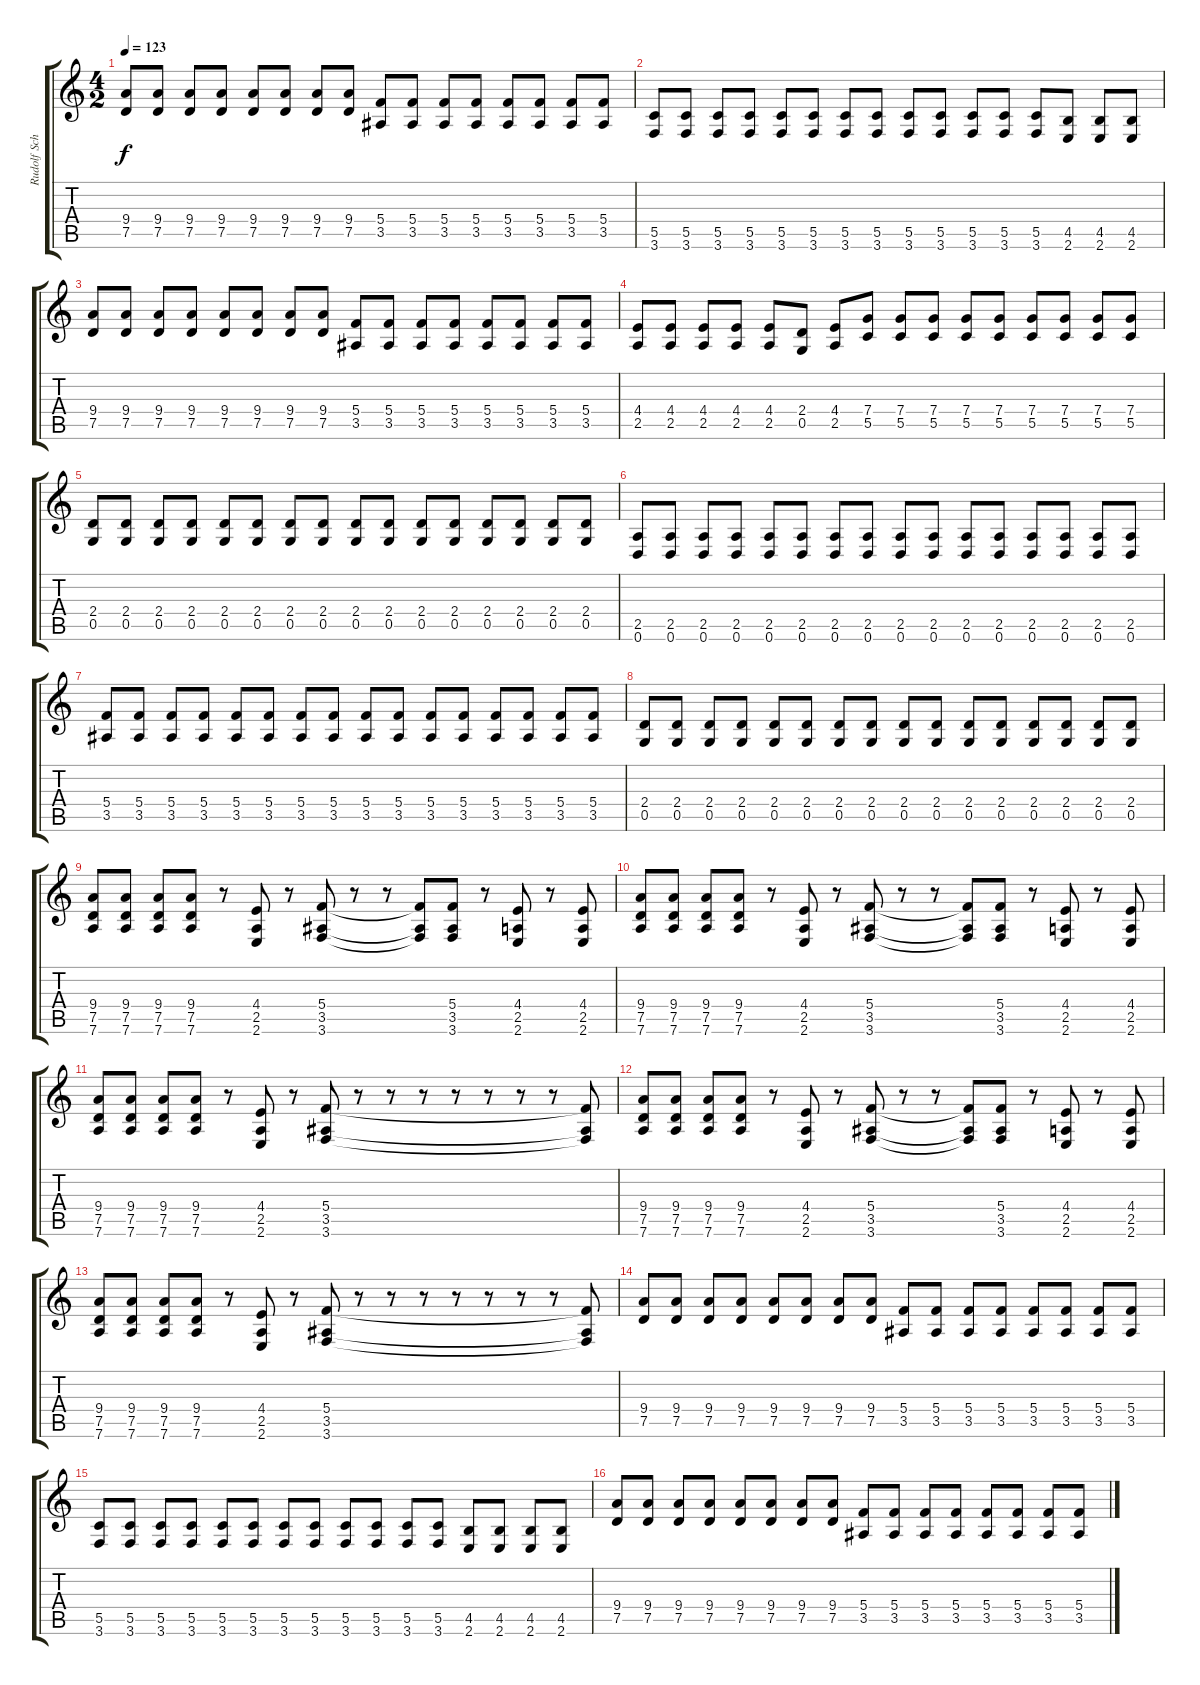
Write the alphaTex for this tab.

\track ("Rudolf Schenker" "Rudolf Sch") {instrument distortionguitar}
\staff {score tabs}
\tuning (D4 A3 F3 C3 G2 D2) {hide}
\ts (4 2)
\tempo 123
\clef g2
\ks c
(9.4 7.5).8{dy f} (9.4 7.5).8 (9.4 7.5).8 (9.4 7.5).8 (9.4 7.5).8 (9.4 7.5).8 (9.4 7.5).8 (9.4 7.5).8 (5.4 3.5).8 (5.4 3.5).8 (5.4 3.5).8 (5.4 3.5).8 (5.4 3.5).8 (5.4 3.5).8 (5.4 3.5).8 (5.4 3.5).8 |
(5.5 3.6).8 (5.5 3.6).8 (5.5 3.6).8 (5.5 3.6).8 (5.5 3.6).8 (5.5 3.6).8 (5.5 3.6).8 (5.5 3.6).8 (5.5 3.6).8 (5.5 3.6).8 (5.5 3.6).8 (5.5 3.6).8 (5.5 3.6).8 (4.5 2.6).8 (4.5 2.6).8 (4.5 2.6).8 |
(9.4 7.5).8 (9.4 7.5).8 (9.4 7.5).8 (9.4 7.5).8 (9.4 7.5).8 (9.4 7.5).8 (9.4 7.5).8 (9.4 7.5).8 (5.4 3.5).8 (5.4 3.5).8 (5.4 3.5).8 (5.4 3.5).8 (5.4 3.5).8 (5.4 3.5).8 (5.4 3.5).8 (5.4 3.5).8 |
(4.4 2.5).8 (4.4 2.5).8 (4.4 2.5).8 (4.4 2.5).8 (4.4 2.5).8 (2.4 0.5).8 (4.4 2.5).8 (7.4 5.5).8 (7.4 5.5).8 (7.4 5.5).8 (7.4 5.5).8 (7.4 5.5).8 (7.4 5.5).8 (7.4 5.5).8 (7.4 5.5).8 (7.4 5.5).8 |
(2.4 0.5).8 (2.4 0.5).8 (2.4 0.5).8 (2.4 0.5).8 (2.4 0.5).8 (2.4 0.5).8 (2.4 0.5).8 (2.4 0.5).8 (2.4 0.5).8 (2.4 0.5).8 (2.4 0.5).8 (2.4 0.5).8 (2.4 0.5).8 (2.4 0.5).8 (2.4 0.5).8 (2.4 0.5).8 |
(2.5 0.6).8 (2.5 0.6).8 (2.5 0.6).8 (2.5 0.6).8 (2.5 0.6).8 (2.5 0.6).8 (2.5 0.6).8 (2.5 0.6).8 (2.5 0.6).8 (2.5 0.6).8 (2.5 0.6).8 (2.5 0.6).8 (2.5 0.6).8 (2.5 0.6).8 (2.5 0.6).8 (2.5 0.6).8 |
(5.4 3.5).8 (5.4 3.5).8 (5.4 3.5).8 (5.4 3.5).8 (5.4 3.5).8 (5.4 3.5).8 (5.4 3.5).8 (5.4 3.5).8 (5.4 3.5).8 (5.4 3.5).8 (5.4 3.5).8 (5.4 3.5).8 (5.4 3.5).8 (5.4 3.5).8 (5.4 3.5).8 (5.4 3.5).8 |
(2.4 0.5).8 (2.4 0.5).8 (2.4 0.5).8 (2.4 0.5).8 (2.4 0.5).8 (2.4 0.5).8 (2.4 0.5).8 (2.4 0.5).8 (2.4 0.5).8 (2.4 0.5).8 (2.4 0.5).8 (2.4 0.5).8 (2.4 0.5).8 (2.4 0.5).8 (2.4 0.5).8 (2.4 0.5).8 |
(9.4 7.5 7.6).8 (9.4 7.5 7.6).8 (9.4 7.5 7.6).8 (9.4 7.5 7.6).8 r.8 (4.4 2.5 2.6).8 r.8 (5.4 3.5 3.6).8 r.8 r.8 (5.4{t} 3.5{t} 3.6{t}).8 (5.4 3.5 3.6).8 r.8 (4.4 2.5 2.6).8 r.8 (4.4 2.5 2.6).8 |
(9.4 7.5 7.6).8 (9.4 7.5 7.6).8 (9.4 7.5 7.6).8 (9.4 7.5 7.6).8 r.8 (4.4 2.5 2.6).8 r.8 (5.4 3.5 3.6).8 r.8 r.8 (5.4{t} 3.5{t} 3.6{t}).8 (5.4 3.5 3.6).8 r.8 (4.4 2.5 2.6).8 r.8 (4.4 2.5 2.6).8 |
(9.4 7.5 7.6).8 (9.4 7.5 7.6).8 (9.4 7.5 7.6).8 (9.4 7.5 7.6).8 r.8 (4.4 2.5 2.6).8 r.8 (5.4 3.5 3.6).8 r.8 r.8 r.8 r.8 r.8 r.8 r.8 (5.4{t} 3.5{t} 3.6{t}).8 |
(9.4 7.5 7.6).8 (9.4 7.5 7.6).8 (9.4 7.5 7.6).8 (9.4 7.5 7.6).8 r.8 (4.4 2.5 2.6).8 r.8 (5.4 3.5 3.6).8 r.8 r.8 (5.4{t} 3.5{t} 3.6{t}).8 (5.4 3.5 3.6).8 r.8 (4.4 2.5 2.6).8 r.8 (4.4 2.5 2.6).8 |
(9.4 7.5 7.6).8 (9.4 7.5 7.6).8 (9.4 7.5 7.6).8 (9.4 7.5 7.6).8 r.8 (4.4 2.5 2.6).8 r.8 (5.4 3.5 3.6).8 r.8 r.8 r.8 r.8 r.8 r.8 r.8 (5.4{t} 3.5{t} 3.6{t}).8 |
(9.4 7.5).8{volume 13 instrument distortionguitar} (9.4 7.5).8 (9.4 7.5).8 (9.4 7.5).8 (9.4 7.5).8 (9.4 7.5).8 (9.4 7.5).8 (9.4 7.5).8 (5.4 3.5).8 (5.4 3.5).8 (5.4 3.5).8 (5.4 3.5).8 (5.4 3.5).8 (5.4 3.5).8 (5.4 3.5).8 (5.4 3.5).8 |
(5.5 3.6).8 (5.5 3.6).8 (5.5 3.6).8 (5.5 3.6).8 (5.5 3.6).8 (5.5 3.6).8 (5.5 3.6).8 (5.5 3.6).8 (5.5 3.6).8 (5.5 3.6).8 (5.5 3.6).8 (5.5 3.6).8 (4.5 2.6).8 (4.5 2.6).8 (4.5 2.6).8 (4.5 2.6).8 |
(9.4 7.5).8 (9.4 7.5).8 (9.4 7.5).8 (9.4 7.5).8 (9.4 7.5).8 (9.4 7.5).8 (9.4 7.5).8 (9.4 7.5).8 (5.4 3.5).8 (5.4 3.5).8 (5.4 3.5).8 (5.4 3.5).8 (5.4 3.5).8 (5.4 3.5).8 (5.4 3.5).8 (5.4 3.5).8
